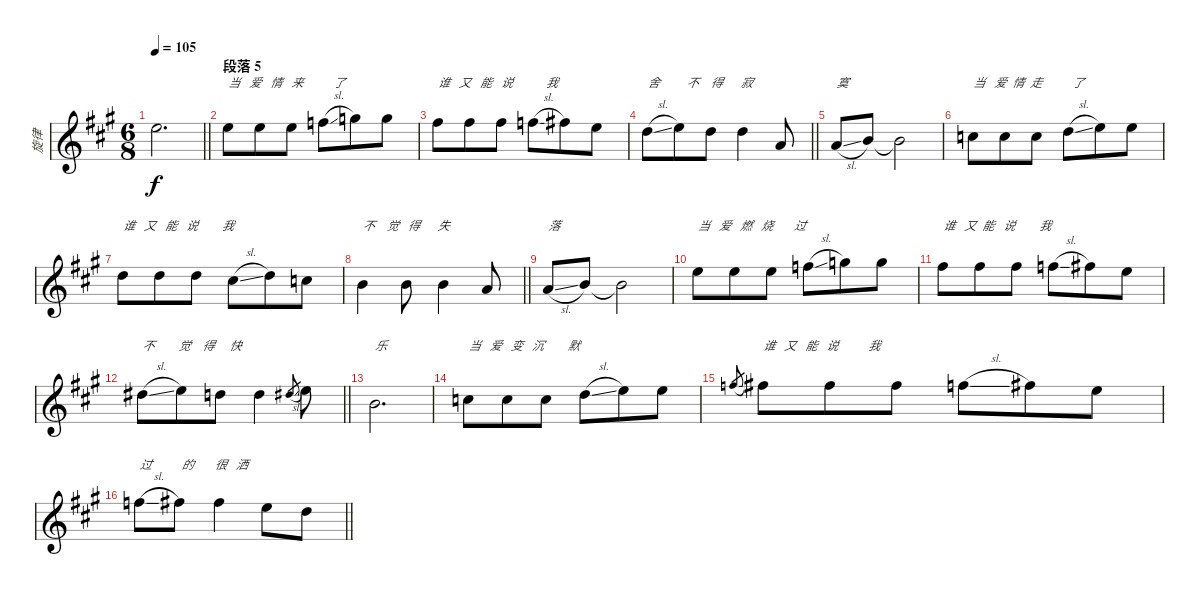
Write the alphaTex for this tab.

\track ("旋律" "旋律") {instrument acousticguitarsteel}
\staff {score}
\tuning (E4 B3 G3 D3 A2 E2) {hide}
\ts (6 8)
\tempo 105
\clef g2
\barLineRight lightlight
\ks a
9.3{t}.2{d dy f} |
\section ("" "段落 5")
5.2.8{txt "当   爱   情   来          了"} 5.2.8 5.2.8 6.2{sl}.8 8.2.8 8.2.8 |
7.2.8{txt "谁   又   能   说           我"} 7.2.8 7.2.8 6.2{sl}.8 7.2.8 5.2.8 |
\barLineRight lightlight
3.2{sl}.8{txt "舍         不    得      寂"} 5.2.8 3.2.8 3.2.4 2.3.8 |
2.3{sl}.8{txt "寞"} 4.3.8 4.3{t}.2 |
5.3.8{txt "当   爱  情  走          了"} 5.3.8 5.3.8 3.2{sl}.8 5.2.8 5.2.8 |
3.2.8{txt "谁   又   能   说        我"} 3.2.8 3.2.8 6.3{sl}.8 7.3.8 5.3.8 |
\barLineRight lightlight
4.3.4{txt "不    觉   得      失"} 4.3.8 4.3.4 2.3.8 |
2.3{sl}.8{txt "落 "} 4.3.8 4.3{t}.2 |
5.2.8{txt "当   爱   燃   烧       过"} 5.2.8 5.2.8 6.2{sl}.8 8.2.8 8.2.8 |
7.2.8{txt "谁   又  能   说        我"} 7.2.8 7.2.8 6.2{sl}.8 7.2.8 5.2.8 |
\barLineRight lightlight
4.2{sl}.8{txt "不        觉    得     快"} 5.2.8 3.2.8 3.2.4 4.2{sl}.8{gr} 5.2.8 |
4.3.2{d txt "乐"} |
5.3.8{txt "当   爱   变   沉        默"} 5.3.8 5.3.8 3.2{sl}.8 5.2.8 5.2.8 |
6.2{sl}.8{gr} 7.2.8{txt "谁   又   能   说          我"} 7.2.8 7.2.8 6.2{sl}.8 7.2.8 5.2.8 |
\barLineRight lightlight
6.2{sl}.8{txt "过          的       很   洒"} 7.2.8 7.2.4 5.2.8 3.2.8
